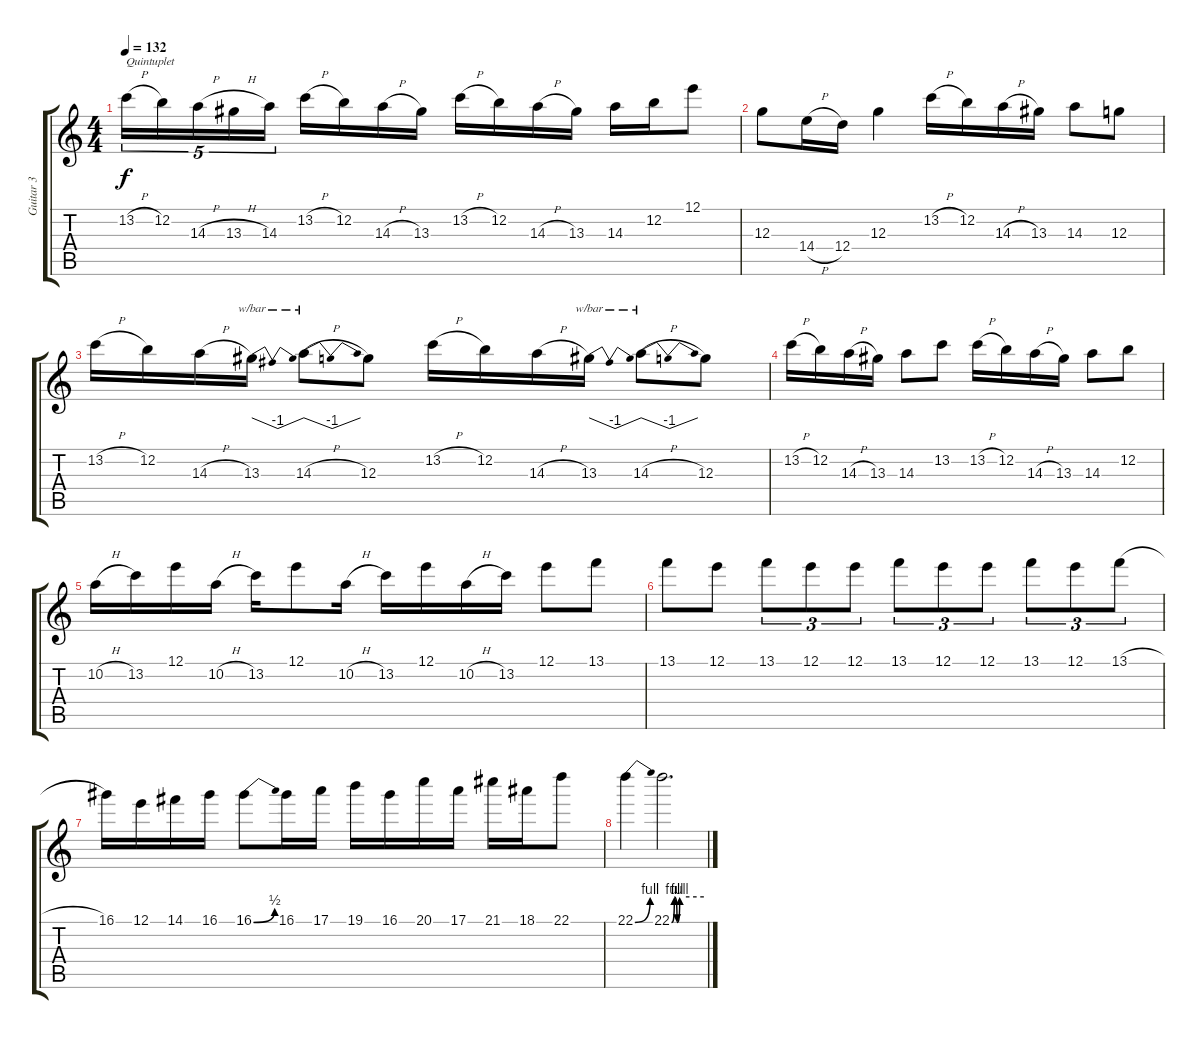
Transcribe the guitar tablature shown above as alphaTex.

\track ("Guitar 3" "Guitar 3") {instrument overdrivenguitar}
\staff {score tabs}
\tuning (E4 B3 G3 D3 A2 E2) {hide}
\ts (4 4)
\tempo 132
\clef g2
\ks c
13.2{h}.16{tu (5 4) txt "Quintuplet" dy f} 12.2.16{tu (5 4)} 14.3{h}.16{tu (5 4)} 13.3{h}.16{tu (5 4)} 14.3.16{tu (5 4)} 13.2{h}.16 12.2.16 14.3{h}.16 13.3.16 13.2{h}.16 12.2.16 14.3{h}.16 13.3.16 14.3.16 12.2.16 12.1.8 |
12.3.8 14.4{h}.16 12.4.16 12.3.4 13.2{h}.16 12.2.16 14.3{h}.16 13.3.16 14.3.8 12.3.8 |
13.2{h}.16 12.2.16 14.3{h}.16 13.3.16{tbe (dip default 0 0 30 -4 60 0)} 14.3{h}.8{tbe (dip default 0 0 30 -4 60 0)} 12.3.8 13.2{h}.16 12.2.16 14.3{h}.16 13.3.16{tbe (dip default 0 0 30 -4 60 0)} 14.3{h}.8{tbe (dip default 0 0 30 -4 60 0)} 12.3.8 |
13.2{h}.16 12.2.16 14.3{h}.16 13.3.16 14.3.8 13.2.8 13.2{h}.16 12.2.16 14.3{h}.16 13.3.16 14.3.8 12.2.8 |
10.2{h}.16 13.2.16 12.1.16 10.2{h}.16 13.2.16 12.1.8 10.2{h}.16 13.2.16 12.1.16 10.2{h}.16 13.2.16 12.1.8 13.1.8 |
13.1.8 12.1.8 13.1.8{tu (3 2)} 12.1.8{tu (3 2)} 12.1.8{tu (3 2)} 13.1.8{tu (3 2)} 12.1.8{tu (3 2)} 12.1.8{tu (3 2)} 13.1.8{tu (3 2)} 12.1.8{tu (3 2)} 13.1{h}.8{tu (3 2)} |
16.1.16 12.1.16 14.1.16 16.1.16 16.1{be (bend 0 0 60 2)}.8 16.1.16 17.1.16 19.1.16 16.1.16 20.1.16 17.1.16 21.1.16 18.1.16 22.1.8 |
22.1{be (bend 0 0 60 4)}.4 22.1{be (custom 0 0 5 4 10 0 15 4 60 4)}.2{d}
